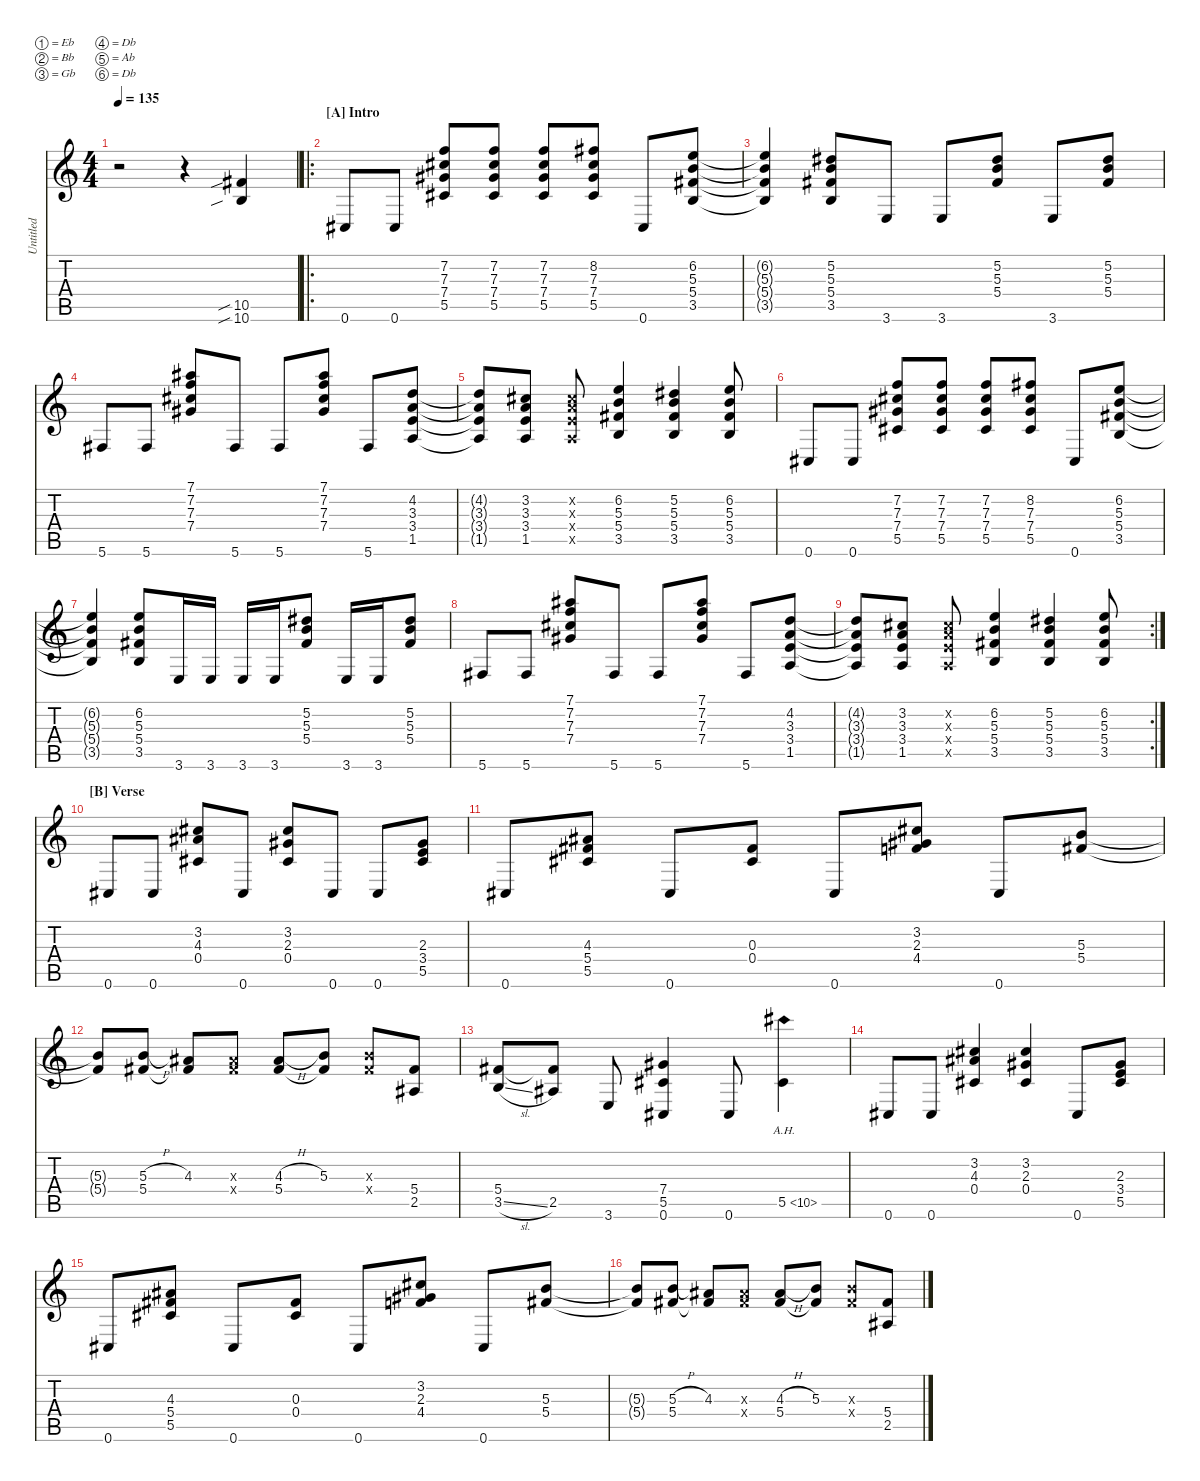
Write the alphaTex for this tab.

\defaultSystemsLayout 4
\hideDynamics
\bracketExtendMode nobrackets
\otherSystemsTrackNameOrientation horizontal
\track ("Untitled" "Untitled") {instrument distortionguitar}
\staff {score tabs}
\tuning (Eb4 Bb3 Gb3 Db3 Ab2 Db2)
\ts (4 4)
\tempo 135
\clef g2
\ks c
r.2{dy mf instrument distortionguitar beam Down} r.4{beam Down} (10.5{sib acc #} 10.6{sib}).4{beam Up} |
\ro
\section ("A" "Intro")
0.6{acc #}.8{beam Up} 0.6{acc #}.8{beam Up} (7.2 7.3{acc #} 7.4{acc #} 5.5{acc #}).8{beam Up} (7.2 7.3{acc #} 7.4{acc #} 5.5{acc #}).8{beam Up} (7.2 7.3{acc #} 7.4{acc #} 5.5{acc #}).8{beam Up} (8.2{acc #} 7.3{acc #} 7.4{acc #} 5.5{acc #}).8{beam Up} 0.6{acc #}.8{beam Up} (6.2 5.3 5.4{acc #} 3.5).8{beam Up} |
(6.2{t} 5.3{t} 5.4{t acc #} 3.5{t}).4{beam Up} (5.2{acc #} 5.3 5.4{acc #} 3.5).8{beam Up} 3.6.8{beam Up} 3.6.8{beam Up} (5.2{acc #} 5.3 5.4{acc #}).8{beam Up} 3.6.8{beam Up} (5.2{acc #} 5.3 5.4{acc #}).8{beam Up} |
5.6{acc #}.8{beam Up} 5.6{acc #}.8{beam Up} (7.1{acc #} 7.2 7.3{acc #} 7.4{acc #}).8{beam Up} 5.6{acc #}.8{beam Up} 5.6{acc #}.8{beam Up} (7.1{acc #} 7.2 7.3{acc #} 7.4{acc #}).8{beam Up} 5.6{acc #}.8{beam Up} (4.2 3.3 3.4 1.5).8{beam Up} |
(4.2{t} 3.3{t} 3.4{t} 1.5{t}).8{beam Up} (3.2{acc #} 3.3 3.4 1.5).8{beam Up} (3.2{x acc #} 3.3{x} 3.4{x} 1.5{x}).8{beam Up} (6.2 5.3 5.4{acc #} 3.5).4{beam Up} (5.2{acc #} 5.3 5.4{acc #} 3.5).4{beam Up} (6.2 5.3 5.4{acc #} 3.5).8{beam Up} |
0.6{acc #}.8{beam Up} 0.6{acc #}.8{beam Up} (7.2 7.3{acc #} 7.4{acc #} 5.5{acc #}).8{beam Up} (7.2 7.3{acc #} 7.4{acc #} 5.5{acc #}).8{beam Up} (7.2 7.3{acc #} 7.4{acc #} 5.5{acc #}).8{beam Up} (8.2{acc #} 7.3{acc #} 7.4{acc #} 5.5{acc #}).8{beam Up} 0.6{acc #}.8{beam Up} (6.2 5.3 5.4{acc #} 3.5).8{beam Up} |
(6.2{t} 5.3{t} 5.4{t acc #} 3.5{t}).4{beam Up} (6.2 5.3 5.4{acc #} 3.5).8{beam Up} 3.6.16{beam Up} 3.6.16{beam Up} 3.6.16{beam Up} 3.6.16{beam Up} (5.2{acc #} 5.3 5.4{acc #}).8{beam Up} 3.6.16{beam Up} 3.6.16{beam Up} (5.2{acc #} 5.3 5.4{acc #}).8{beam Up} |
5.6{acc #}.8{beam Up} 5.6{acc #}.8{beam Up} (7.1{acc #} 7.2 7.3{acc #} 7.4{acc #}).8{beam Up} 5.6{acc #}.8{beam Up} 5.6{acc #}.8{beam Up} (7.1{acc #} 7.2 7.3{acc #} 7.4{acc #}).8{beam Up} 5.6{acc #}.8{beam Up} (4.2 3.3 3.4 1.5).8{beam Up} |
\rc 2
(4.2{t} 3.3{t} 3.4{t} 1.5{t}).8{beam Up} (3.2{acc #} 3.3 3.4 1.5).8{beam Up} (3.2{x acc #} 3.3{x} 3.4{x} 1.5{x}).8{beam Up} (6.2 5.3 5.4{acc #} 3.5).4{beam Up} (5.2{acc #} 5.3 5.4{acc #} 3.5).4{beam Up} (6.2 5.3 5.4{acc #} 3.5).8{beam Up} |
\section ("B" "Verse")
0.6{acc #}.8{beam Up} 0.6{acc #}.8{beam Up} (3.2{acc #} 4.3{acc #} 0.4{acc #}).8{beam Up} 0.6{acc #}.8{beam Up} (3.2{acc #} 2.3{acc #} 0.4{acc #}).8{beam Up} 0.6{acc #}.8{beam Up} 0.6{acc #}.8{beam Up} (2.3{acc #} 3.4 5.5{acc #}).8{beam Up} |
0.6{acc #}.8{beam Up} (4.3{acc #} 5.4{acc #} 5.5{acc #}).8{beam Up} 0.6{acc #}.8{beam Up} (0.3{acc #} 0.4{acc #}).8{beam Up} 0.6{acc #}.8{beam Up} (3.2{acc #} 2.3{acc #} 4.4).8{beam Up} 0.6{acc #}.8{beam Up} (5.3 5.4{acc #}).8{beam Up} |
(5.3{t} 5.4{t acc #}).8{beam Up} (5.3{h} 5.4{acc #}).8{beam Up} (4.3{acc #} 5.4{t acc #}).8{beam Up} (4.3{x acc #} 5.4{x acc #}).8{beam Up} (4.3{h acc #} 5.4{acc #}).8{beam Up} (5.3 5.4{t acc #}).8{beam Up} (5.3{x} 5.4{x acc #}).8{beam Up} (5.4{acc #} 2.5{acc #}).8{beam Up} |
(5.4{acc #} 3.5{sl}).8{beam Up} (5.4{t acc #} 2.5{acc #}).8{beam Up} 3.6.8{beam Up} (7.4{acc #} 5.5{acc #} 0.6{acc #}).4{beam Up} 0.6{acc #}.8{beam Up} 5.5{ah 5 acc #}.4{beam Down} |
0.6{acc #}.8{beam Up} 0.6{acc #}.8{beam Up} (3.2{acc #} 4.3{acc #} 0.4{acc #}).4{beam Up} (3.2{acc #} 2.3{acc #} 0.4{acc #}).4{beam Up} 0.6{acc #}.8{beam Up} (2.3{acc #} 3.4 5.5{acc #}).8{beam Up} |
0.6{acc #}.8{beam Up} (4.3{acc #} 5.4{acc #} 5.5{acc #}).8{beam Up} 0.6{acc #}.8{beam Up} (0.3{acc #} 0.4{acc #}).8{beam Up} 0.6{acc #}.8{beam Up} (3.2{acc #} 2.3{acc #} 4.4).8{beam Up} 0.6{acc #}.8{beam Up} (5.3 5.4{acc #}).8{beam Up} |
(5.3{t} 5.4{t acc #}).8{beam Up} (5.3{h} 5.4{acc #}).8{beam Up} (4.3{acc #} 5.4{t acc #}).8{beam Up} (4.3{x acc #} 5.4{x acc #}).8{beam Up} (4.3{h acc #} 5.4{acc #}).8{beam Up} (5.3 5.4{t acc #}).8{beam Up} (5.3{x} 5.4{x acc #}).8{beam Up} (5.4{acc #} 2.5{acc #}).8{beam Up}
